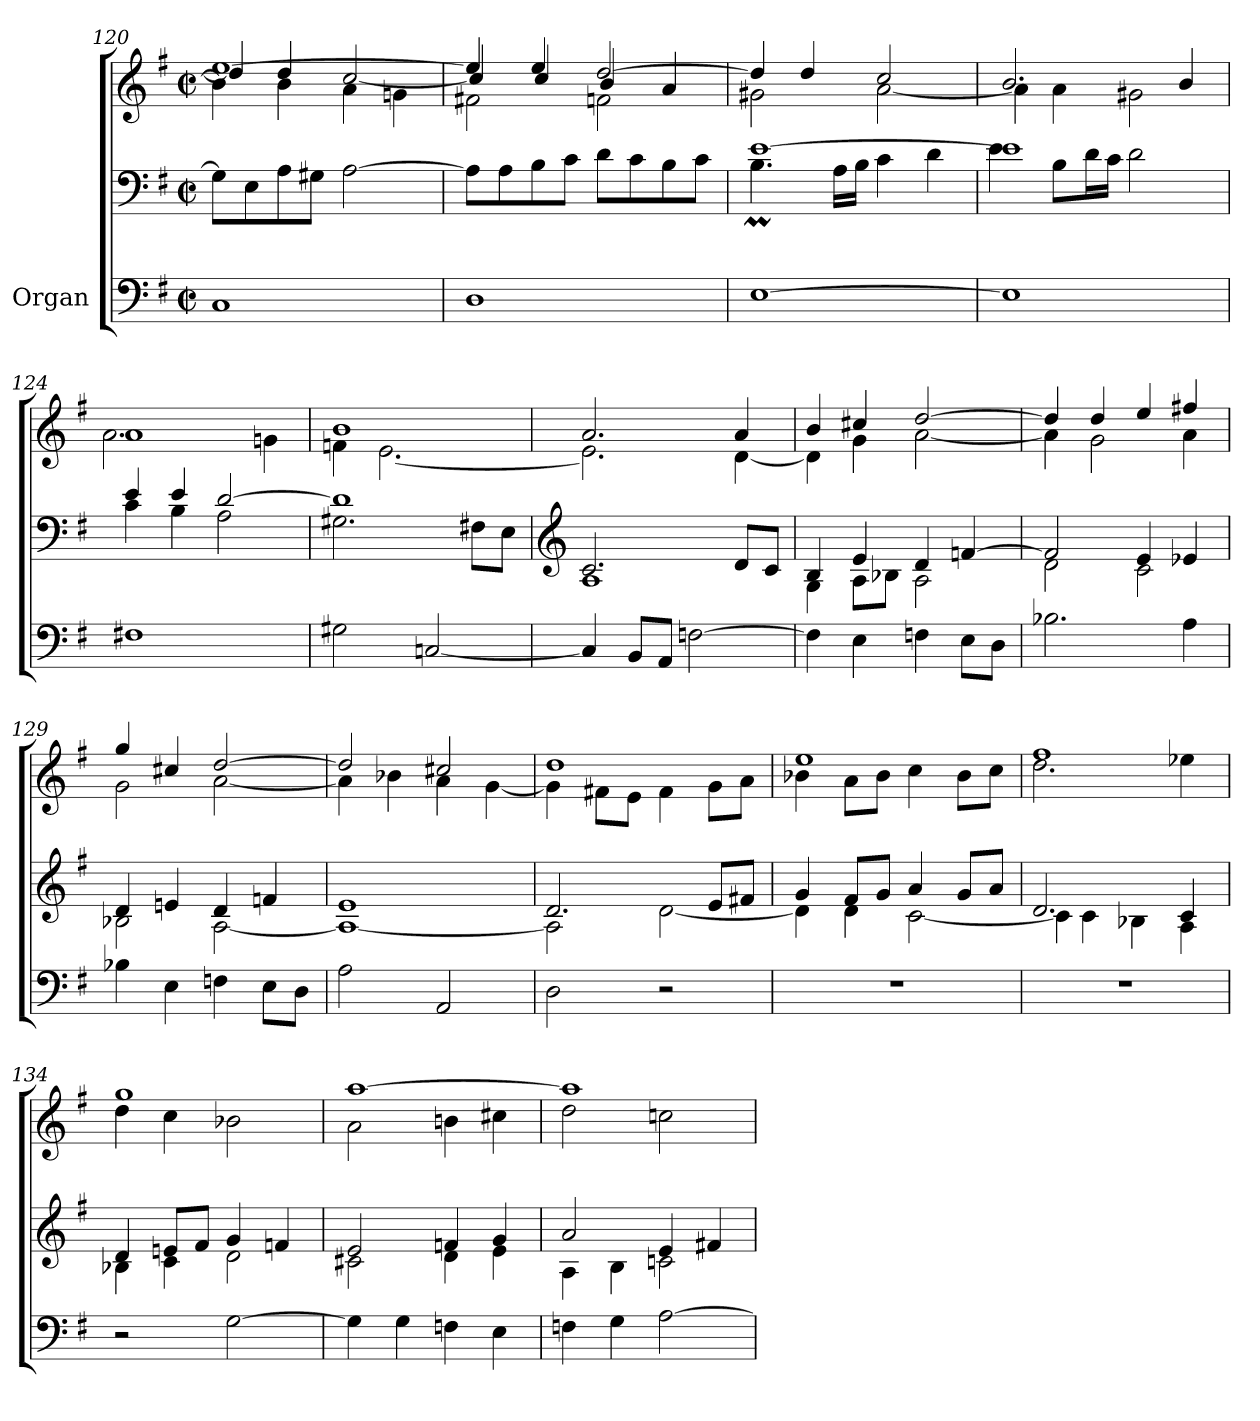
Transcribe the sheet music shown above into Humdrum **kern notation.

**kern	**kern	**kern
*part1	*part1	*part1
*staff3	*staff2	*staff1
*I"Organ	*	*
*clefF4	*clefF4	*clefG2
*k[f#]	*k[f#]	*k[f#]
*M2/2	*M2/2	*M2/2
*met(c|)	*met(c|)	*met(c|)
=120	=120	=120
*	*	*^
*	*	*	*^
1C	8G\L]	[1ee	4dd/]	4b\]
.	8E\	.	.	.
.	8A\	.	4dd/	4b\
.	8G#X\J	.	.	.
.	[2A\	.	[2cc/	4a\
.	.	.	.	4gn\
!!LO:PB:g=z	!!	!!
=121	=121	=121	=121	=121
1D	8A\L]	4ee/]	4cc/]	2f#X\
.	8A\	.	.	.
.	8B\	4ee/	4cc/	.
.	8c\J	.	.	.
.	8d\L	[2dd/	4b/	2fn\
.	8c\	.	.	.
.	8B\	.	4a/	.
.	8c\J	.	.	.
*	*	*	*v	*v
=122	=122	=122	=122
*	*^	*	*
[1E	[1e	4.Bm\	4dd/]	2g#X\
.	.	.	4dd/	.
.	.	16A\LL	.	.
.	.	16B\JJ	.	.
.	.	4c\	2cc/	[2a\
.	.	4d\	.	.
=123	=123	=123	=123	=123
1E]	1e]	4e\	2.b/	4a\]
.	.	8B\L	.	4a\
.	.	16d\L	.	.
.	.	16c\JJ	.	.
.	.	2d\	.	2g#X\
.	.	.	4b/	.
=124	=124	=124	=124	=124
1F#X	4e/	4c\	1a	2.a\
.	4e/	4B\	.	.
.	[2d/	2A\	.	.
.	.	.	.	4gn\
=125	=125	=125	=125	=125
2G#X\	1d]	2.G#X\	1b	4fn\
.	.	.	.	[2.e\
[2Cn/	.	.	.	.
.	.	8F#X\L	.	.
.	.	8E\J	.	.
=126	=126	=126	=126	=126
*	*clefG2	*	*	*
4C/]	2.c/	1A	2.a/	2.e\]
8BB/L	.	.	.	.
8AA/J	.	.	.	.
[2Fn\	.	.	.	.
.	8d/L	.	4a/	[4d\
.	8c/J	.	.	.
=127	=127	=127	=127	=127
4F\]	4B/	4G\	4b/	4d\]
4E\	4e/	8A\L	4cc#X/	4g\
.	.	8B-X\J	.	.
4Fn\	4d/	2A\	[2dd/	[2a\
8E\L	[4fn/	.	.	.
8D\J	.	.	.	.
!!LO:PB:g=z	!!
=128	=128	=128	=128	=128
2.B-X\	2fn/]	2d\	4dd/]	4a\]
.	.	.	4dd/	2g\
.	4e/	2c\	4ee/	.
4A\	4e-X/	.	4ff#X/	4a\
=129	=129	=129	=129	=129
4B-X\	4d/	2B-X\	4gg/	2g\
4E\	4en/	.	4cc#X/	.
4Fn\	4d/	[2A\	[2dd/	[2a\
8E\L	4fn/	.	.	.
8D\J	.	.	.	.
=130	=130	=130	=130	=130
2A\	1e	1A_	2dd/]	4a\]
.	.	.	.	4b-X\
2AA/	.	.	2cc#X/	4a\
.	.	.	.	[4g\
=131	=131	=131	=131	=131
2D\	2.d/	2A\]	1dd	4g\]
.	.	.	.	8f#X\L
.	.	.	.	8e\J
2r	.	[2d\	.	4f#\
.	8e/L	.	.	8g\L
.	8f#X/J	.	.	8a\J
=132	=132	=132	=132	=132
1r	4g/	4d\]	1ee	4b-X\
.	8f#/L	4d\	.	8a\L
.	8g/J	.	.	8b-\J
.	4a/	[2c\	.	4cc\
.	8g/L	.	.	8b-\L
.	8a/J	.	.	8cc\J
=133	=133	=133	=133	=133
1r	2.d/	4c\]	1ff#	2.dd\
.	.	4c\	.	.
.	.	4B-X\	.	.
.	4c/	4A\	.	4ee-X\
=134	=134	=134	=134	=134
2r	4d/	4B-X\	1gg	4dd\
.	8en/L	4c\	.	4cc\
.	8f#/J	.	.	.
[2G\	4g/	2d\	.	2b-X\
.	4fn/	.	.	.
!!LO:PB:g=z	!!
=135	=135	=135	=135	=135
4G\]	2e/	2c#X\	[1aa	2a\
4G\	.	.	.	.
4Fn\	4fn/	4d\	.	4bn\
4E\	4g/	4e\	.	4cc#X\
=136	=136	=136	=136	=136
4Fn\	2a/	4A\	1aa]	2dd\
4G\	.	4B\	.	.
[2A\	4e/	2cn\	.	2ccn\
.	4f#X/	.	.	.
*	*v	*v	*	*
*	*	*v	*v
=	=	=
*-	*-	*-
